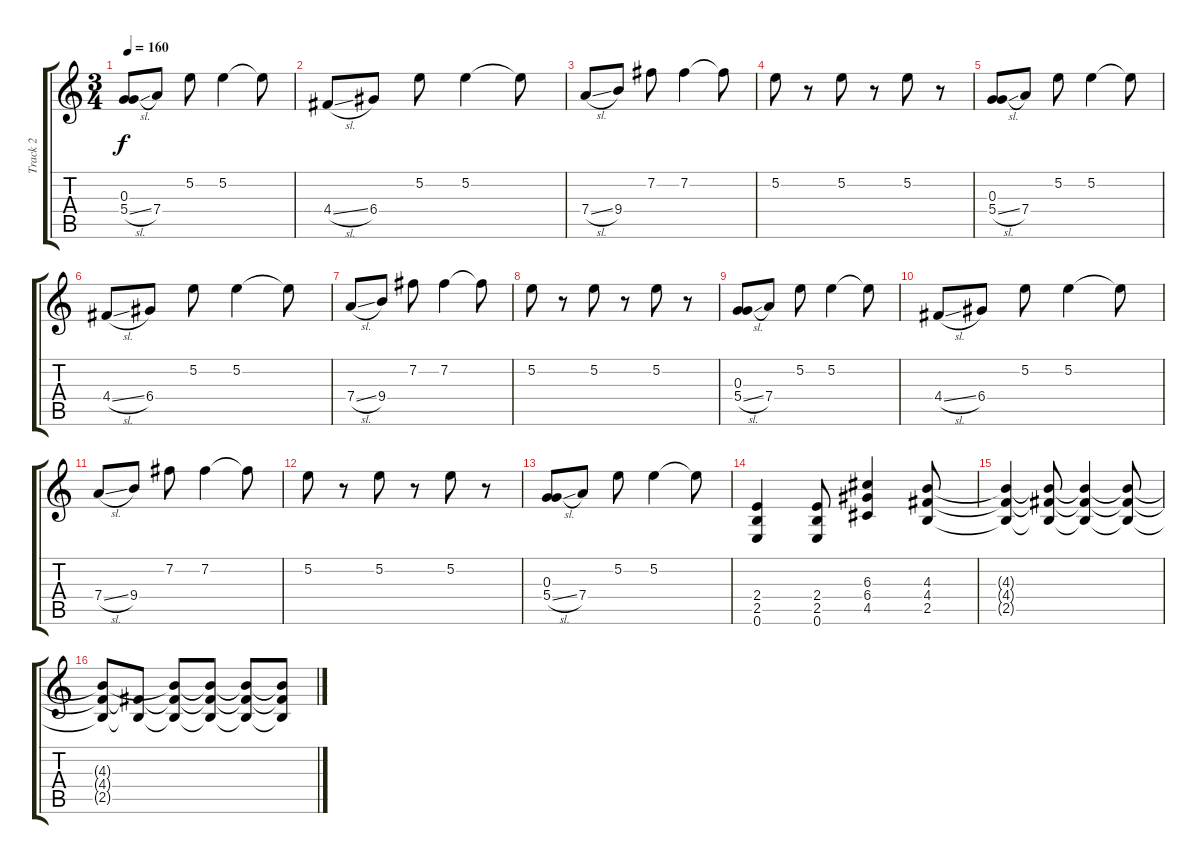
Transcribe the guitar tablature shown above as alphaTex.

\track ("Track 2" "Track 2") {instrument distortionguitar}
\staff {score tabs}
\tuning (E4 B3 G3 D3 A2 E2) {hide}
\ts (3 4)
\tempo 160
\clef g2
\ks c
(0.3 5.4{sl}).8{dy f} 7.4.8 5.2.8 5.2.4 5.2{t}.8 |
4.4{sl}.8 6.4.8 5.2.8 5.2.4 5.2{t}.8 |
7.4{sl}.8 9.4.8 7.2.8 7.2.4 7.2{t}.8 |
5.2.8 r.8 5.2.8 r.8 5.2.8 r.8 |
(0.3 5.4{sl}).8 7.4.8 5.2.8 5.2.4 5.2{t}.8 |
4.4{sl}.8 6.4.8 5.2.8 5.2.4 5.2{t}.8 |
7.4{sl}.8 9.4.8 7.2.8 7.2.4 7.2{t}.8 |
5.2.8 r.8 5.2.8 r.8 5.2.8 r.8 |
(0.3 5.4{sl}).8 7.4.8 5.2.8 5.2.4 5.2{t}.8 |
4.4{sl}.8 6.4.8 5.2.8 5.2.4 5.2{t}.8 |
7.4{sl}.8 9.4.8 7.2.8 7.2.4 7.2{t}.8 |
5.2.8 r.8 5.2.8 r.8 5.2.8 r.8 |
(0.3 5.4{sl}).8 7.4.8 5.2.8 5.2.4 5.2{t}.8 |
(2.4 2.5 0.6).4 (2.4 2.5 0.6).8 (6.3 6.4 4.5).4 (4.3 4.4 2.5).8 |
(4.3{t} 4.4{t} 2.5{t}).4 (4.3{t} 4.4{t} 2.5{t}).8 (4.3{t} 4.4{t} 2.5{t}).4 (4.3{t} 4.4{t} 2.5{t}).8 |
(4.3{t} 4.4{t} 2.5{t}).8 (4.4{t} 2.5{t}).8 (4.3{t} 4.4{t} 2.5{t}).8 (4.3{t} 4.4{t} 2.5{t}).8 (4.3{t} 4.4{t} 2.5{t}).8 (4.3{t} 4.4{t} 2.5{t}).8
